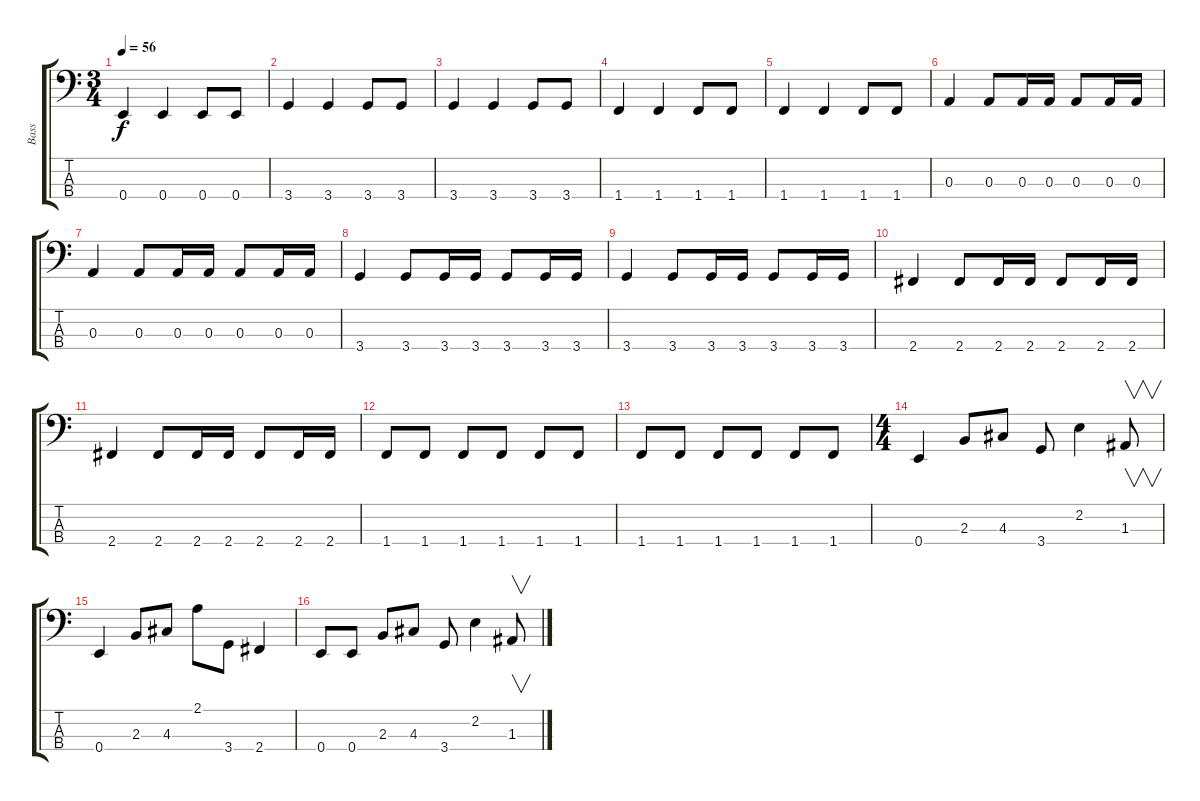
\track ("Bass" "Bass") {instrument electricbasspick}
\staff {score tabs}
\tuning (G2 D2 A1 E1) {hide}
\ts (3 4)
\tempo 56
\clef f4
\ks c
0.4.4{dy f} 0.4.4 0.4.8 0.4.8 |
3.4.4 3.4.4 3.4.8 3.4.8 |
3.4.4 3.4.4 3.4.8 3.4.8 |
1.4.4 1.4.4 1.4.8 1.4.8 |
1.4.4 1.4.4 1.4.8 1.4.8 |
0.3.4 0.3.8 0.3.16 0.3.16 0.3.8 0.3.16 0.3.16 |
0.3.4 0.3.8 0.3.16 0.3.16 0.3.8 0.3.16 0.3.16 |
3.4.4 3.4.8 3.4.16 3.4.16 3.4.8 3.4.16 3.4.16 |
3.4.4 3.4.8 3.4.16 3.4.16 3.4.8 3.4.16 3.4.16 |
2.4.4 2.4.8 2.4.16 2.4.16 2.4.8 2.4.16 2.4.16 |
2.4.4 2.4.8 2.4.16 2.4.16 2.4.8 2.4.16 2.4.16 |
1.4.8 1.4.8 1.4.8 1.4.8 1.4.8 1.4.8 |
1.4.8 1.4.8 1.4.8 1.4.8 1.4.8 1.4.8 |
\ts (4 4)
0.4.4 2.3.8 4.3.8 3.4.8 2.2.4 1.3.8{v} |
0.4.4 2.3.8 4.3.8 2.1.8 3.4.8 2.4.4 |
0.4.8 0.4.8 2.3.8 4.3.8 3.4.8 2.2.4 1.3.8{v}
